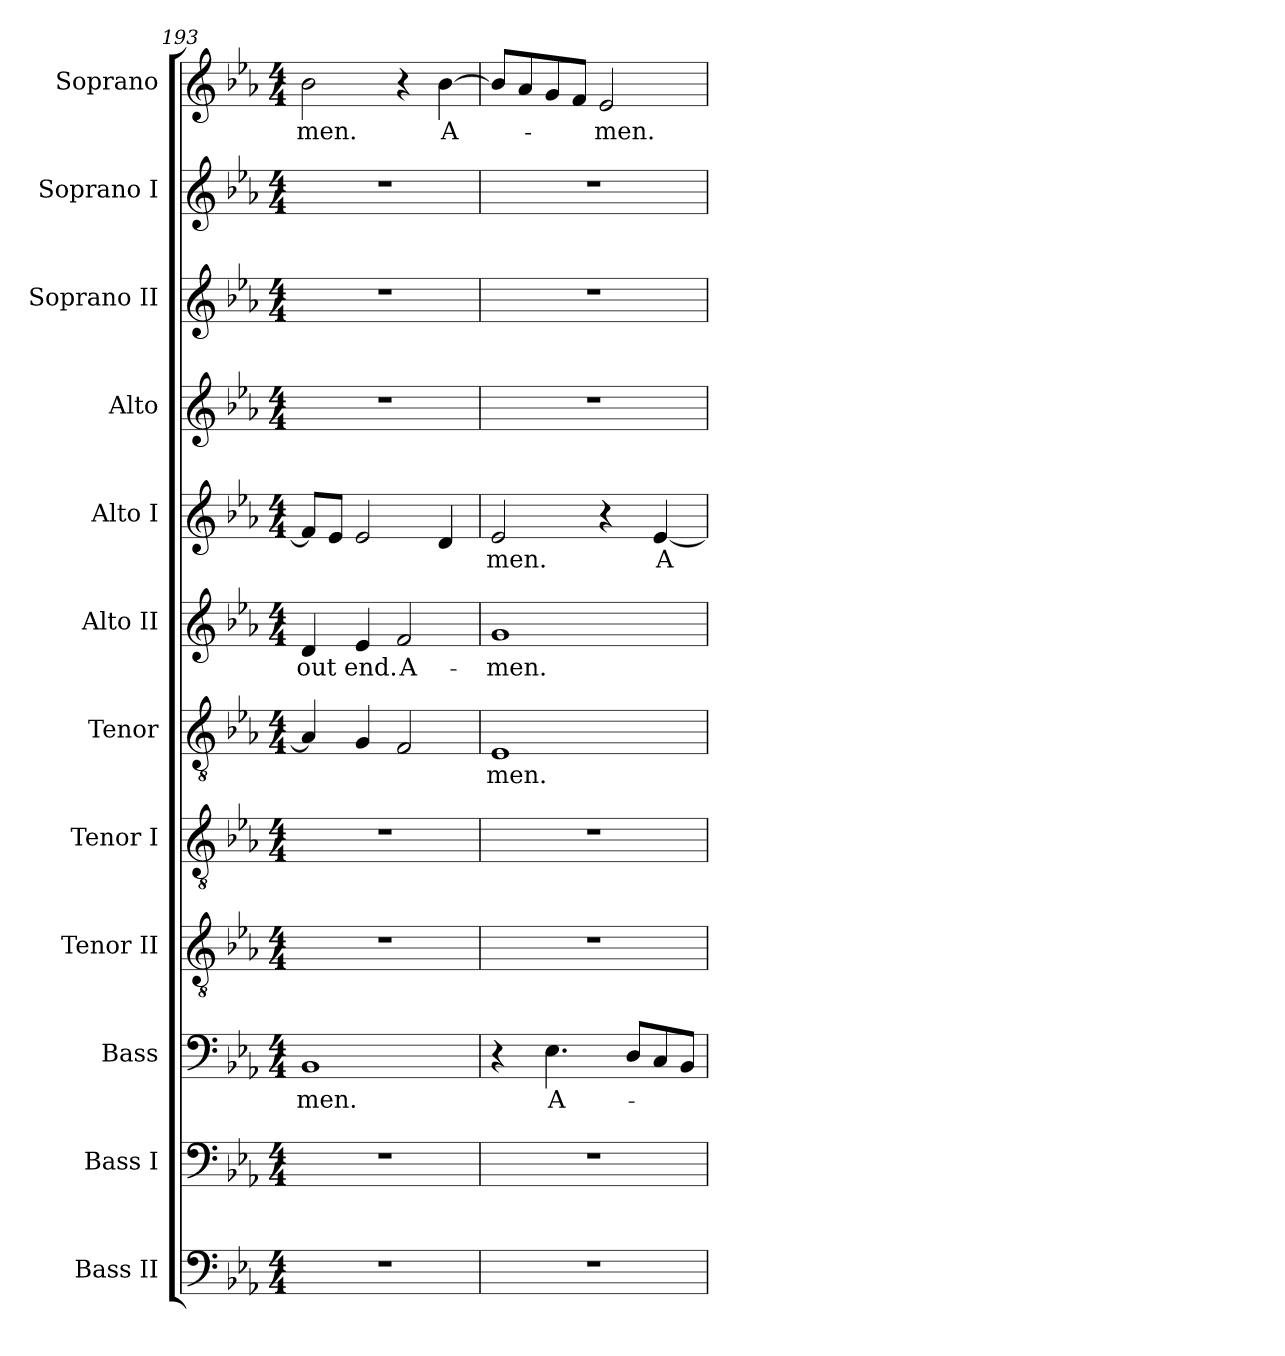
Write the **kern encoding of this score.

**kern	**kern	**kern	**text	**kern	**kern	**kern	**text	**kern	**text	**kern	**text	**kern	**kern	**kern	**kern	**text
*part12	*part11	*part10	*part10	*part9	*part8	*part7	*part7	*part6	*part6	*part5	*part5	*part4	*part3	*part2	*part1	*part1
*staff12	*staff11	*staff10	*staff10	*staff9	*staff8	*staff7	*staff7	*staff6	*staff6	*staff5	*staff5	*staff4	*staff3	*staff2	*staff1	*staff1
*I"Bass II	*I"Bass I	*I"Bass	*	*I"Tenor II	*I"Tenor I	*I"Tenor	*	*I"Alto II	*	*I"Alto I	*	*I"Alto	*I"Soprano II	*I"Soprano I	*I"Soprano	*
*I'BII	*I'BI	*I'B	*	*I'TII	*I'TI	*I'T	*	*I'AII	*	*I'AI	*	*I'A	*I'SII	*I'SI	*I'S	*
*clefF4	*clefF4	*clefF4	*	*clefGv2	*clefGv2	*clefGv2	*	*clefG2	*	*clefG2	*	*clefG2	*clefG2	*clefG2	*clefG2	*
*ITrd7c12	*	*ITrd7c12	*	*ITrd7c12	*ITrd7c12	*ITrd7c12	*	*	*	*	*	*	*	*	*	*
*k[b-e-a-]	*k[b-e-a-]	*k[b-e-a-]	*	*k[b-e-a-]	*k[b-e-a-]	*k[b-e-a-]	*	*k[b-e-a-]	*	*k[b-e-a-]	*	*k[b-e-a-]	*k[b-e-a-]	*k[b-e-a-]	*k[b-e-a-]	*
*E-:	*E-:	*E-:	*	*E-:	*E-:	*E-:	*	*E-:	*	*E-:	*	*E-:	*E-:	*E-:	*E-:	*
*M4/4	*M4/4	*M4/4	*	*M4/4	*M4/4	*M4/4	*	*M4/4	*	*M4/4	*	*M4/4	*M4/4	*M4/4	*M4/4	*
=193	=193	=193	=193	=193	=193	=193	=193	=193	=193	=193	=193	=193	=193	=193	=193	=193
!	!	!	!LO:LY:b:color=#000000	!	!	!	!	!	!	!	!	!	!	!	!	!
!	!	!	!	!	!	!	!	!	!LO:LY:b:color=#000000	!	!	!	!	!	!	!
!	!	!	!	!	!	!	!	!	!	!	!	!	!	!	!	!LO:LY:b:color=#000000
1r	1r	1BBB-i	-men.	1r	1r	4AA-i/]	.	4di/	-out	8fi/L]	.	1r	1r	1r	2b-i\	-men.
.	.	.	.	.	.	.	.	.	.	8e-i/J	.	.	.	.	.	.
!	!	!	!	!	!	!	!	!	!LO:LY:b:color=#000000	!	!	!	!	!	!	!
.	.	.	.	.	.	4GGi/	.	4e-i/	end.	2e-i/	.	.	.	.	.	.
!	!	!	!	!	!	!	!	!	!LO:LY:b:color=#000000	!	!	!	!	!	!	!
.	.	.	.	.	.	2FFi/	.	2fi/	A-	.	.	.	.	.	4r	.
!	!	!	!	!	!	!	!	!	!	!	!	!	!	!	!	!LO:LY:b:color=#000000
.	.	.	.	.	.	.	.	.	.	4di/	.	.	.	.	[>4b-i\	A-
=194	=194	=194	=194	=194	=194	=194	=194	=194	=194	=194	=194	=194	=194	=194	=194	=194
!	!	!	!	!	!	!	!LO:LY:b:color=#000000	!	!	!	!	!	!	!	!	!
!	!	!	!	!	!	!	!	!	!LO:LY:b:color=#000000	!	!	!	!	!	!	!
!	!	!	!	!	!	!	!	!	!	!	!LO:LY:b:color=#000000	!	!	!	!	!
1r	1r	4r	.	1r	1r	1EE-i	-men.	1gi	-men.	2e-i/	-men.	1r	1r	1r	8b-i/L]	.
.	.	.	.	.	.	.	.	.	.	.	.	.	.	.	8a-i/	.
!	!	!	!LO:LY:b:color=#000000	!	!	!	!	!	!	!	!	!	!	!	!	!
.	.	4.EE-i\	A-	.	.	.	.	.	.	.	.	.	.	.	8gi/	.
.	.	.	.	.	.	.	.	.	.	.	.	.	.	.	8fi/J	.
!	!	!	!	!	!	!	!	!	!	!	!	!	!	!	!	!LO:LY:b:color=#000000
.	.	.	.	.	.	.	.	.	.	4r	.	.	.	.	2e-i/	-men.
.	.	8DDi/L	.	.	.	.	.	.	.	.	.	.	.	.	.	.
!	!	!	!	!	!	!	!	!	!	!	!LO:LY:b:color=#000000	!	!	!	!	!
.	.	8CCi/	.	.	.	.	.	.	.	[<4e-i/	A-	.	.	.	.	.
.	.	8BBB-i/J	.	.	.	.	.	.	.	.	.	.	.	.	.	.
=	=	=	=	=	=	=	=	=	=	=	=	=	=	=	=	=
*-	*-	*-	*-	*-	*-	*-	*-	*-	*-	*-	*-	*-	*-	*-	*-	*-
